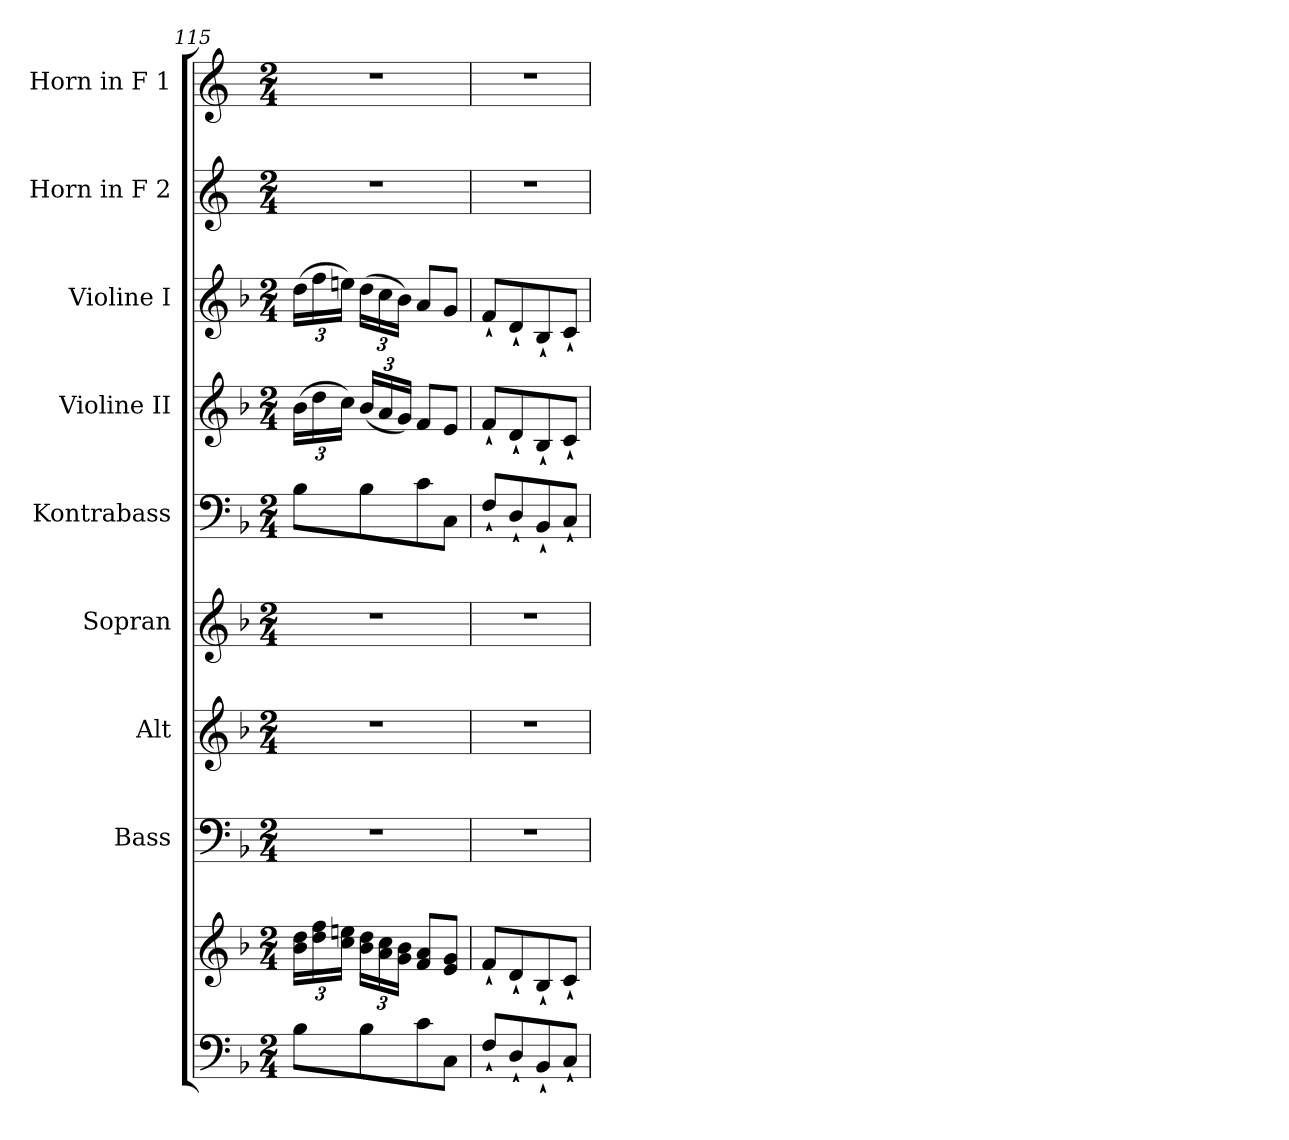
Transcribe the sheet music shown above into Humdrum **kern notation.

**kern	**kern	**kern	**kern	**kern	**kern	**kern	**kern	**kern	**kern
*part9	*part9	*part8	*part7	*part6	*part5	*part4	*part3	*part2	*part1
*staff10	*staff9	*staff8	*staff7	*staff6	*staff5	*staff4	*staff3	*staff2	*staff1
*	*	*I"Bass	*I"Alt	*I"Sopran	*I"Kontrabass	*I"Violine II	*I"Violine I	*I"Horn in F 2	*I"Horn in F 1
*	*	*I'B.	*I'A.	*I'S.	*I'Kb.	*I'Vl. II	*I'Vl. I	*I'Hrn. 2	*I'Hrn. 1
*clefF4	*clefG2	*clefF4	*clefG2	*clefG2	*clefF4	*clefG2	*clefG2	*clefG2	*clefG2
*	*	*	*	*	*ITrd7c12	*	*	*ITrd4c7	*ITrd4c7
*k[b-]	*k[b-]	*k[b-]	*k[b-]	*k[b-]	*k[b-]	*k[b-]	*k[b-]	*k[b-]	*k[b-]
*F:	*F:	*F:	*F:	*F:	*F:	*F:	*F:	*F:	*F:
*M2/4	*M2/4	*M2/4	*M2/4	*M2/4	*M2/4	*M2/4	*M2/4	*M2/4	*M2/4
=115	=115	=115	=115	=115	=115	=115	=115	=115	=115
8B-\L	24b-\ 24dd\LL	2r	2r	2r	8BB-\L	(>24b-\LL	(>24dd\LL	2r	2r
.	24dd\ 24ff\	.	.	.	.	24dd\	24ff\	.	.
.	24cc\ 24een\JJ	.	.	.	.	24cc\JJ)	24een\JJ)	.	.
8B-\	24b-\ 24dd\LL	.	.	.	8BB-\	(<24b-/LL	(>24dd\LL	.	.
.	24a\ 24cc\	.	.	.	.	24a/	24cc\	.	.
.	24g\ 24b-\JJ	.	.	.	.	24g/JJ)	24b-\JJ)	.	.
8c\	8f/ 8a/L	.	.	.	8C\	8f/L	8a/L	.	.
8C\J	8e/ 8g/J	.	.	.	8CC\J	8e/J	8g/J	.	.
=116	=116	=116	=116	=116	=116	=116	=116	=116	=116
8F`</L	8f`</L	2r	2r	2r	8FF`</L	8f`</L	8f`</L	2r	2r
8D`</	8d`</	.	.	.	8DD`</	8d`</	8d`</	.	.
8BB-`</	8B-`</	.	.	.	8BBB-`</	8B-`</	8B-`</	.	.
8C`</J	8c`</J	.	.	.	8CC`</J	8c`</J	8c`</J	.	.
=	=	=	=	=	=	=	=	=	=
*-	*-	*-	*-	*-	*-	*-	*-	*-	*-
